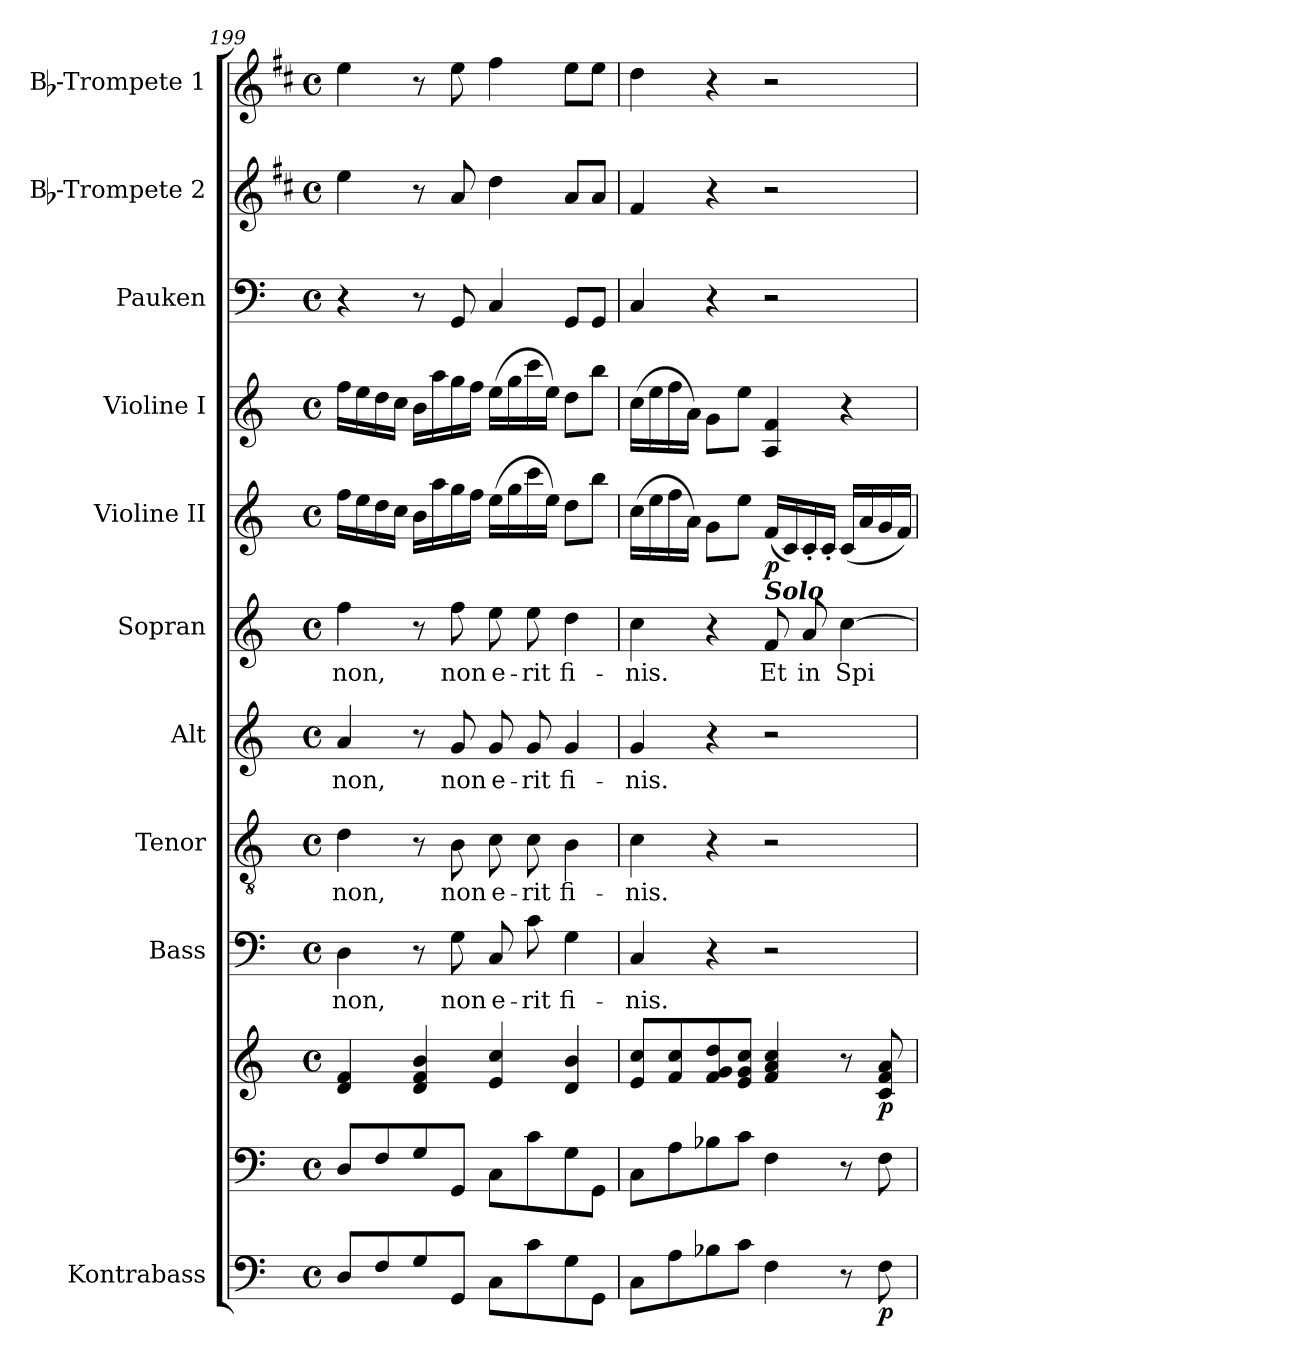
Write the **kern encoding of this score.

**kern	**dynam	**kern	**kern	**dynam	**kern	**text	**kern	**text	**kern	**text	**kern	**text	**kern	**dynam	**kern	**kern	**kern	**kern
*part11	*part11	*part10	*part10	*part10	*part9	*part9	*part8	*part8	*part7	*part7	*part6	*part6	*part5	*part5	*part4	*part3	*part2	*part1
*staff12	*staff12	*staff11	*staff10	*staff10/11	*staff9	*staff9	*staff8	*staff8	*staff7	*staff7	*staff6	*staff6	*staff5	*staff5	*staff4	*staff3	*staff2	*staff1
*I"Kontrabass	*	*	*	*	*I"Bass	*	*I"Tenor	*	*I"Alt	*	*I"Sopran	*	*I"Violine II	*	*I"Violine I	*I"Pauken	*I"Bb-Trompete 2	*I"Bb-Trompete 1
*I'Kb.	*	*	*	*	*I'B.	*	*I'T.	*	*I'A.	*	*I'S.	*	*I'Vl. II	*	*I'Vl. I	*I'Pk.	*I'Bb Trp. 2	*I'Bb Trp. 1
*clefF4	*	*clefF4	*clefG2	*	*clefF4	*	*clefGv2	*	*clefG2	*	*clefG2	*	*clefG2	*	*clefG2	*clefF4	*clefG2	*clefG2
*ITrd7c12	*	*	*	*	*	*	*	*	*	*	*	*	*	*	*	*	*ITrd1c2	*ITrd1c2
*k[]	*	*k[]	*k[]	*	*k[]	*	*k[]	*	*k[]	*	*k[]	*	*k[]	*	*k[]	*k[]	*k[]	*k[]
*C:	*	*C:	*C:	*	*C:	*	*C:	*	*C:	*	*C:	*	*C:	*	*C:	*C:	*C:	*C:
*M4/4	*	*M4/4	*M4/4	*	*M4/4	*	*M4/4	*	*M4/4	*	*M4/4	*	*M4/4	*	*M4/4	*M4/4	*M4/4	*M4/4
*met(c)	*	*met(c)	*met(c)	*	*met(c)	*	*met(c)	*	*met(c)	*	*met(c)	*	*met(c)	*	*met(c)	*met(c)	*met(c)	*met(c)
=199	=199	=199	=199	=199	=199	=199	=199	=199	=199	=199	=199	=199	=199	=199	=199	=199	=199	=199
!	!	!	!	!	!	!LO:LY:b	!	!LO:LY:b	!	!LO:LY:b	!	!LO:LY:b	!	!	!	!	!	!
8DD/L	.	8D/L	4d/ 4f/	.	4D\	non,	4d\	non,	4a/	non,	4ff\	non,	16ff\LL	.	16ff\LL	4r	4dd\	4dd\
.	.	.	.	.	.	.	.	.	.	.	.	.	16ee\	.	16ee\	.	.	.
8FF/	.	8F/	.	.	.	.	.	.	.	.	.	.	16dd\	.	16dd\	.	.	.
.	.	.	.	.	.	.	.	.	.	.	.	.	16cc\JJ	.	16cc\JJ	.	.	.
8GG/	.	8G/	4d/ 4f/ 4b/	.	8r	.	8r	.	8r	.	8r	.	16b\LL	.	16b\LL	8r	8r	8r
.	.	.	.	.	.	.	.	.	.	.	.	.	16aa\	.	16aa\	.	.	.
!	!	!	!	!	!	!LO:LY:b	!	!LO:LY:b	!	!LO:LY:b	!	!LO:LY:b	!	!	!	!	!	!
8GGG/J	.	8GG/J	.	.	8G\	non	8B\	non	8g/	non	8ff\	non	16gg\	.	16gg\	8GG/	8g/	8dd\
.	.	.	.	.	.	.	.	.	.	.	.	.	16ff\JJ	.	16ff\JJ	.	.	.
!	!	!	!	!	!	!LO:LY:b	!	!LO:LY:b	!	!LO:LY:b	!	!LO:LY:b	!	!	!	!	!	!
8CC\L	.	8C\L	4e/ 4cc/	.	8C/	e-	8c\	e-	8g/	e-	8ee\	e-	(>16ee\LL	.	(>16ee\LL	4C/	4cc\	4ee\
.	.	.	.	.	.	.	.	.	.	.	.	.	16gg\	.	16gg\	.	.	.
!	!	!	!	!	!	!LO:LY:b	!	!LO:LY:b	!	!LO:LY:b	!	!LO:LY:b	!	!	!	!	!	!
8C\	.	8c\	.	.	8c\	-rit	8c\	-rit	8g/	-rit	8ee\	-rit	16ccc\	.	16ccc\	.	.	.
.	.	.	.	.	.	.	.	.	.	.	.	.	16ee\JJ)	.	16ee\JJ)	.	.	.
!	!	!	!	!	!	!LO:LY:b	!	!LO:LY:b	!	!LO:LY:b	!	!LO:LY:b	!	!	!	!	!	!
8GG\	.	8G\	4d/ 4b/	.	4G\	fi-	4B\	fi-	4g/	fi-	4dd\	fi-	8dd\L	.	8dd\L	8GG/L	8g/L	8dd\L
8GGG\J	.	8GG\J	.	.	.	.	.	.	.	.	.	.	8bb\J	.	8bb\J	8GG/J	8g/J	8dd\J
!!LO:PB:g=z
=200	=200	=200	=200	=200	=200	=200	=200	=200	=200	=200	=200	=200	=200	=200	=200	=200	=200	=200
!	!	!	!	!	!	!LO:LY:b	!	!LO:LY:b	!	!LO:LY:b	!	!LO:LY:b	!	!	!	!	!	!
8CC\L	.	8C\L	8e/ 8cc/L	.	4C/	-nis.	4c\	-nis.	4g/	-nis.	4cc\	-nis.	(>16cc\LL	.	(>16cc\LL	4C/	4e/	4cc\
.	.	.	.	.	.	.	.	.	.	.	.	.	16ee\	.	16ee\	.	.	.
8AA\	.	8A\	8f/ 8cc/	.	.	.	.	.	.	.	.	.	16ff\	.	16ff\	.	.	.
.	.	.	.	.	.	.	.	.	.	.	.	.	16a\JJ)	.	16a\JJ)	.	.	.
8BB-X\	.	8B-X\	8f/ 8g/ 8dd/	.	4r	.	4r	.	4r	.	4r	.	8g\L	.	8g\L	4r	4r	4r
8C\J	.	8c\J	8e/ 8g/ 8cc/J	.	.	.	.	.	.	.	.	.	8ee\J	.	8ee\J	.	.	.
!	!	!	!	!	!	!	!	!	!	!	!LO:TX:a:Bi:t=Solo	!	!	!	!	!	!	!
!	!	!	!	!	!	!	!	!	!	!	!	!LO:LY:b	!	!LO:DY:b	!	!	!	!
4FF\	.	4F\	4f/ 4a/ 4cc/	.	2r	.	2r	.	2r	.	8f/	Et	(<16f/LL	p	4A/ 4f/	2r	2r	2r
.	.	.	.	.	.	.	.	.	.	.	.	.	16c/)	.	.	.	.	.
!	!	!	!	!	!	!	!	!	!	!	!	!LO:LY:b	!	!	!	!	!	!
.	.	.	.	.	.	.	.	.	.	.	8a/	in	16c'</	.	.	.	.	.
.	.	.	.	.	.	.	.	.	.	.	.	.	16c'</JJ	.	.	.	.	.
!	!	!	!	!	!	!	!	!	!	!	!	!LO:LY:b	!	!	!	!	!	!
8r	.	8r	8r	.	.	.	.	.	.	.	[4cc\	Spi-	(<16c/LL	.	4r	.	.	.
.	.	.	.	.	.	.	.	.	.	.	.	.	16a/	.	.	.	.	.
!	!LO:DY:b	!	!	!LO:DY:b	!	!	!	!	!	!	!	!	!	!	!	!	!	!
8FF\	p	8F\	8c/ 8f/ 8a/	p	.	.	.	.	.	.	.	.	16g/	.	.	.	.	.
.	.	.	.	.	.	.	.	.	.	.	.	.	16f/JJ)	.	.	.	.	.
=	=	=	=	=	=	=	=	=	=	=	=	=	=	=	=	=	=	=
*-	*-	*-	*-	*-	*-	*-	*-	*-	*-	*-	*-	*-	*-	*-	*-	*-	*-	*-
